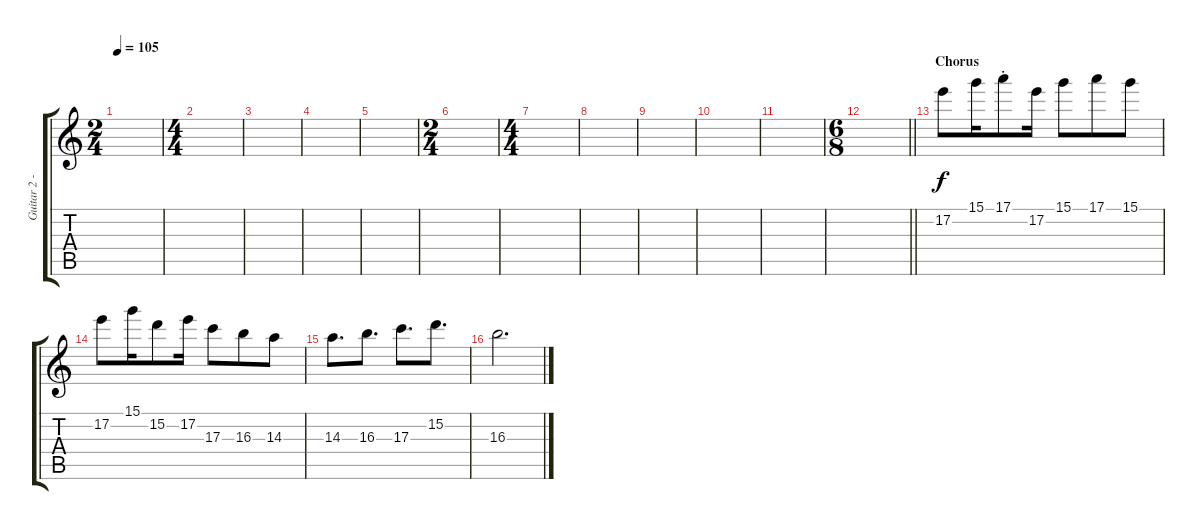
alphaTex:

\track ("Guitar 2 - Omar" "Guitar 2 -") {instrument distortionguitar}
\staff {score tabs}
\tuning (E4 B3 G3 D3 A2 E2) {hide}
\ts (2 4)
\tempo 105
\clef g2
\ks c
|
\ts (4 4)
|
|
|
|
\ts (2 4)
|
\ts (4 4)
|
|
|
|
|
\ts (6 8)
\barLineRight lightlight
|
\section ("" "Chorus")
17.2.8{volume 10} 15.1.16 17.1{st}.8 17.2.16 15.1.8 17.1.8 15.1.8 |
17.2.8 15.1.16 15.2.8 17.2.16 17.3.8 16.3.8 14.3.8 |
14.3.8{d} 16.3.8{d} 17.3.8{d} 15.2.8{d} |
16.3.2{d}
